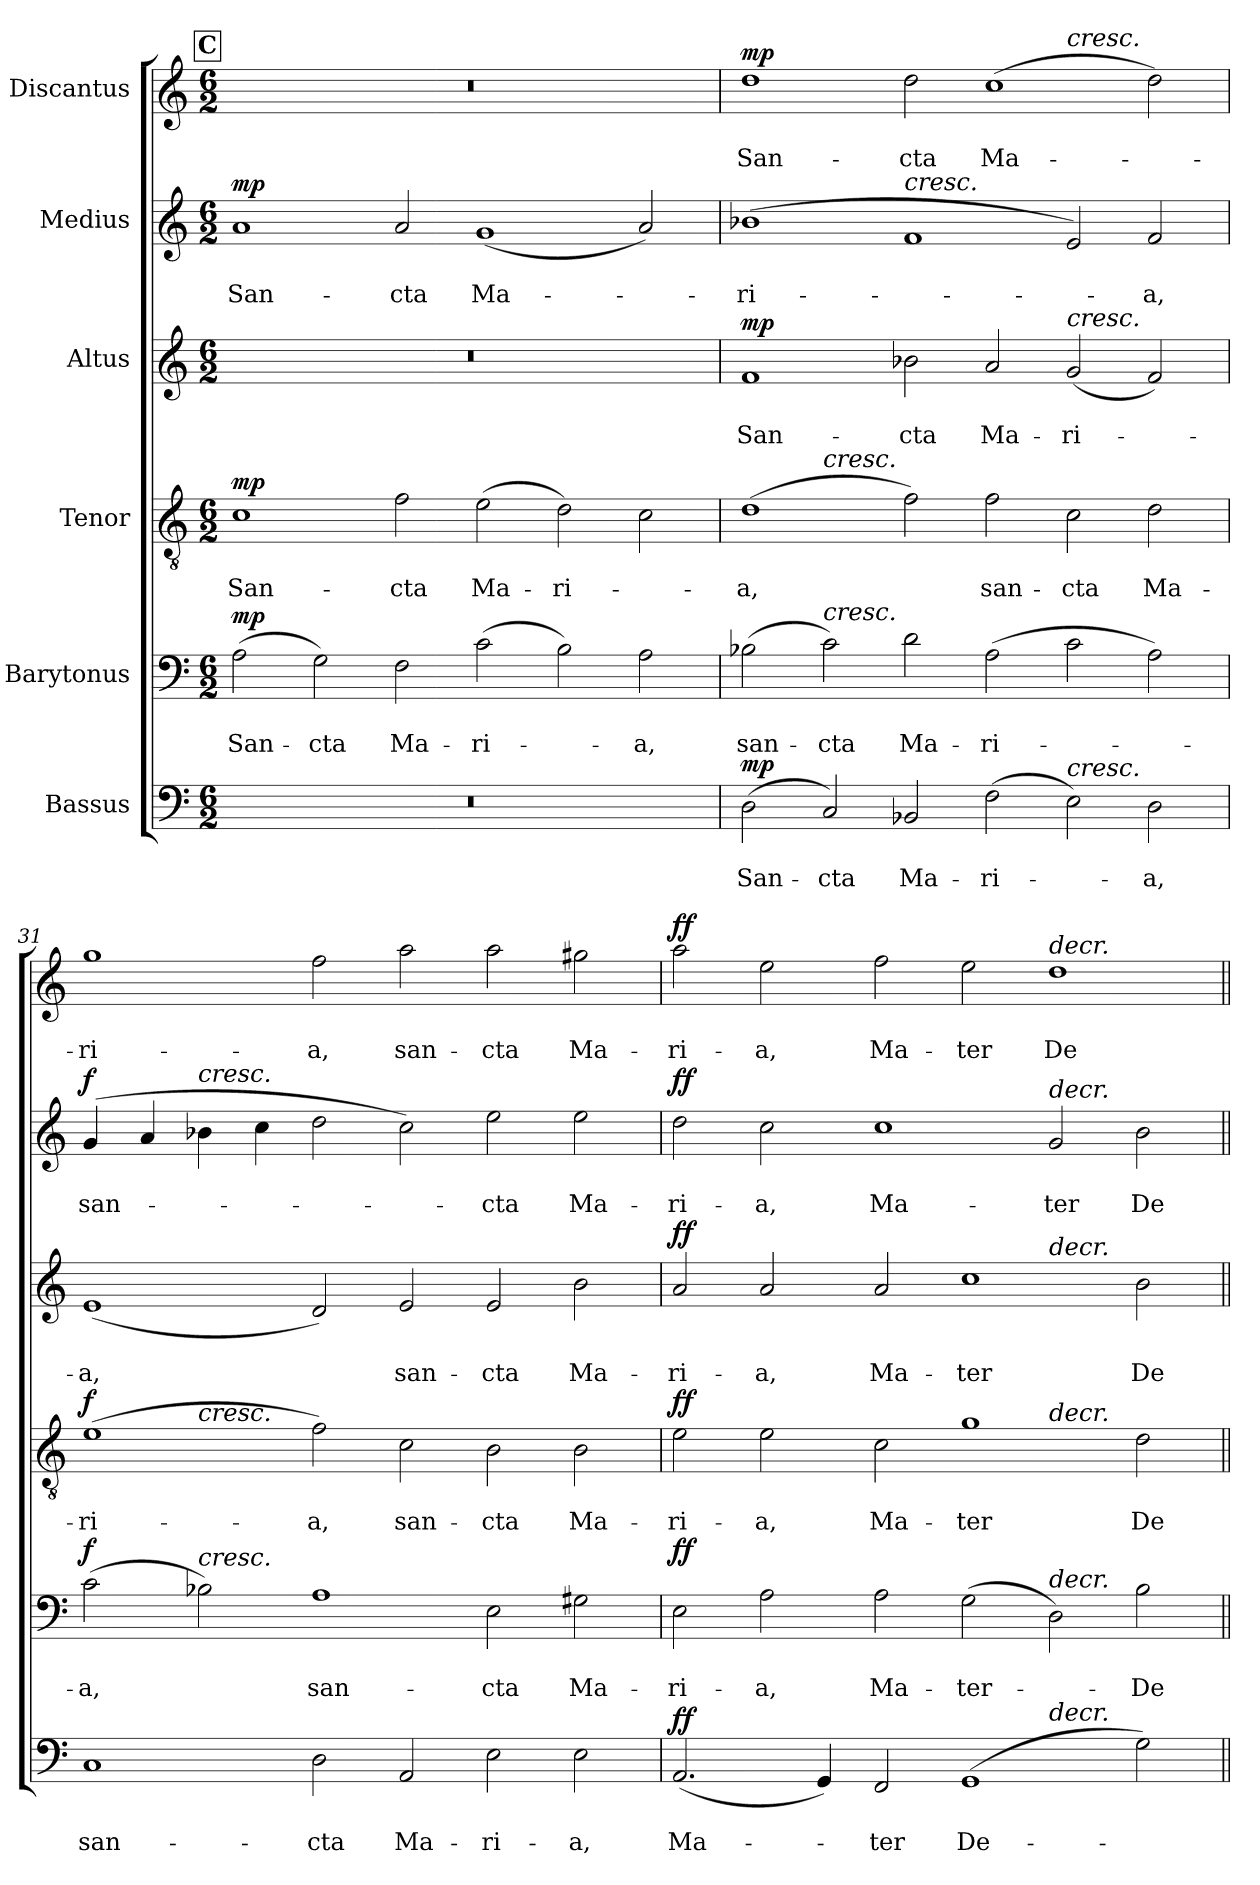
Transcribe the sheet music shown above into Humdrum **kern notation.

**kern	**text	**text	**dynam	**kern	**text	**text	**dynam	**kern	**text	**text	**dynam	**kern	**text	**text	**dynam	**kern	**text	**text	**dynam	**kern	**text	**text	**dynam
*part6	*part6	*part6	*part6	*part5	*part5	*part5	*part5	*part4	*part4	*part4	*part4	*part3	*part3	*part3	*part3	*part2	*part2	*part2	*part2	*part1	*part1	*part1	*part1
*staff6	*staff6	*staff6	*staff6	*staff5	*staff5	*staff5	*staff5	*staff4	*staff4	*staff4	*staff4	*staff3	*staff3	*staff3	*staff3	*staff2	*staff2	*staff2	*staff2	*staff1	*staff1	*staff1	*staff1
*I"Bassus	*	*	*	*I"Barytonus	*	*	*	*I"Tenor	*	*	*	*I"Altus	*	*	*	*I"Medius	*	*	*	*I"Discantus	*	*	*
!!LO:PB:g=z
*clefF4	*	*	*	*clefF4	*	*	*	*clefGv2	*	*	*	*clefG2	*	*	*	*clefG2	*	*	*	*clefG2	*	*	*
*k[]	*	*	*	*k[]	*	*	*	*k[]	*	*	*	*k[]	*	*	*	*k[]	*	*	*	*k[]	*	*	*
*C:	*	*	*	*C:	*	*	*	*C:	*	*	*	*C:	*	*	*	*C:	*	*	*	*C:	*	*	*
*M6/2	*	*	*	*M6/2	*	*	*	*M6/2	*	*	*	*M6/2	*	*	*	*M6/2	*	*	*	*M6/2	*	*	*
!!LO:REH:place=s1:a:B:fs=9.3:t=C
=29	=29	=29	=29	=29	=29	=29	=29	=29	=29	=29	=29	=29	=29	=29	=29	=29	=29	=29	=29	=29	=29	=29	=29
!	!	!	!	!	!	!LO:LY:b	!LO:DY:a	!	!	!LO:LY:b	!LO:DY:a	!	!	!	!	!	!	!LO:LY:b	!LO:DY:a	!	!	!	!
0.r	.	.	.	(>2A\	.	San-	mp	1c	.	San-	mp	0.r	.	.	.	1a	.	San-	mp	0.r	.	.	.
!	!	!	!	!	!	!LO:LY:b	!	!	!	!	!	!	!	!	!	!	!	!	!	!	!	!	!
.	.	.	.	2G\)	.	-cta	.	.	.	.	.	.	.	.	.	.	.	.	.	.	.	.	.
!	!	!	!	!	!	!LO:LY:b	!	!	!	!LO:LY:b	!	!	!	!	!	!	!	!LO:LY:b	!	!	!	!	!
.	.	.	.	2F\	.	Ma-	.	2f\	.	-cta	.	.	.	.	.	2a/	.	-cta	.	.	.	.	.
!	!	!	!	!	!	!LO:LY:b	!	!	!	!LO:LY:b	!	!	!	!	!	!	!	!LO:LY:b	!	!	!	!	!
.	.	.	.	(>2c\	.	-ri-	.	(>2e\	.	Ma-	.	.	.	.	.	(<1g	.	Ma-	.	.	.	.	.
!	!	!	!	!	!	!	!	!	!	!LO:LY:b	!	!	!	!	!	!	!	!	!	!	!	!	!
.	.	.	.	2B\)	.	.	.	2d\)	.	-ri-	.	.	.	.	.	.	.	.	.	.	.	.	.
!	!	!	!	!	!	!LO:LY:b	!	!	!	!	!	!	!	!	!	!	!	!	!	!	!	!	!
.	.	.	.	2A\	.	-a,	.	2c\	.	.	.	.	.	.	.	2a/)	.	.	.	.	.	.	.
=30	=30	=30	=30	=30	=30	=30	=30	=30	=30	=30	=30	=30	=30	=30	=30	=30	=30	=30	=30	=30	=30	=30	=30
!	!	!LO:LY:b	!LO:DY:a	!	!	!LO:LY:b	!	!	!	!LO:LY:b	!	!	!	!LO:LY:b	!LO:DY:a	!	!	!LO:LY:b	!	!	!	!LO:LY:b	!LO:DY:a
*	*	*	*	*	*	*	*	*^	*	*	*	*	*	*	*	*	*	*	*	*^	*	*	*
(>2D\	.	San-	mp	(>2B-X\	.	san-	.	(>1d	2ryy	.	-a,	.	1f	.	San-	mp	(>1b-X	.	-ri-	.	1dd	0ryy	.	San-	mp
!	!	!	!	!	!	!	!	!	!LO:TX:a:i:t=cresc.	!	!	!	!	!	!	!	!	!	!	!	!	!	!	!	!
!	!	!	!	!LO:TX:a:i:t=cresc.	!	!	!	!	!	!	!	!	!	!	!	!	!	!	!	!	!	!	!	!	!
!	!	!LO:LY:b	!	!	!	!LO:LY:b	!	!	!	!	!	!	!	!	!	!	!	!	!	!	!	!	!	!	!
2C/)	.	-cta	.	2c\)	.	-cta	.	.	1ryy	.	.	.	.	.	.	.	.	.	.	.	.	.	.	.	.
!	!	!	!	!	!	!	!	!	!	!	!	!	!	!	!	!	!LO:TX:a:i:t=cresc.	!	!	!	!	!	!	!	!
!	!	!LO:LY:b	!	!	!	!LO:LY:b	!	!	!	!	!	!	!	!	!LO:LY:b	!	!	!	!	!	!	!	!	!LO:LY:b	!
2BB-X/	.	Ma-	.	2d\	.	Ma-	.	2f\)	.	.	.	.	2b-X\	.	-cta	.	1f	.	.	.	2dd\	.	.	-cta	.
!	!	!LO:LY:b	!	!	!	!LO:LY:b	!	!	!	!	!LO:LY:b	!	!	!	!LO:LY:b	!	!	!	!	!	!	!	!	!LO:LY:b	!
(>2F\	.	-ri-	.	(>2A\	.	-ri-	.	2f\	1.ryy	.	san-	.	2a/	.	Ma-	.	.	.	.	.	(>1cc	.	.	Ma-	.
!	!	!	!	!	!	!	!	!	!	!	!	!	!	!	!	!	!	!	!	!	!	!LO:TX:a:i:t=cresc.	!	!	!
!	!	!	!	!	!	!	!	!	!	!	!	!	!LO:TX:a:i:t=cresc.	!	!	!	!	!	!	!	!	!	!	!	!
!LO:TX:a:i:t=cresc.	!	!	!	!	!	!	!	!	!	!	!	!	!	!	!	!	!	!	!	!	!	!	!	!	!
!	!	!	!	!	!	!	!	!	!	!	!LO:LY:b	!	!	!	!LO:LY:b	!	!	!	!	!	!	!	!	!	!
2E\)	.	.	.	2c\	.	.	.	2c\	.	.	-cta	.	(<2g/	.	-ri-	.	2e/)	.	.	.	.	1ryy	.	.	.
!	!	!LO:LY:b	!	!	!	!	!	!	!	!	!LO:LY:b	!	!	!	!	!	!	!	!LO:LY:b	!	!	!	!	!	!
2D\	.	-a,	.	2A\)	.	.	.	2d\	.	.	Ma-	.	2f/)	.	.	.	2f/	.	-a,	.	2dd\)	.	.	.	.
=31	=31	=31	=31	=31	=31	=31	=31	=31	=31	=31	=31	=31	=31	=31	=31	=31	=31	=31	=31	=31	=31	=31	=31	=31	=31
!	!	!LO:LY:b	!	!	!	!LO:LY:b	!LO:DY:a	!	!	!	!LO:LY:b	!LO:DY:a	!	!	!LO:LY:b	!	!	!	!LO:LY:b	!LO:DY:a	!	!	!	!LO:LY:b	!
*	*	*	*	*	*	*	*	*	*	*	*	*	*	*	*	*	*	*	*	*	*v	*v	*	*	*
1C	.	san-	.	(>2c\	.	-a,	f	(>1e	2ryy	.	-ri-	f	(<1e	.	-a,	.	(>4g/	.	san-	f	1gg	.	-ri-	.
.	.	.	.	.	.	.	.	.	.	.	.	.	.	.	.	.	4a/	.	.	.	.	.	.	.
!	!	!	!	!	!	!	!	!	!	!	!	!	!	!	!	!	!LO:TX:a:i:t=cresc.	!	!	!	!	!	!	!
!	!	!	!	!	!	!	!	!	!LO:TX:a:i:t=cresc.	!	!	!	!	!	!	!	!	!	!	!	!	!	!	!
!	!	!	!	!LO:TX:a:i:t=cresc.	!	!	!	!	!	!	!	!	!	!	!	!	!	!	!	!	!	!	!	!
.	.	.	.	2B-X\)	.	.	.	.	1ryy	.	.	.	.	.	.	.	4b-X\	.	.	.	.	.	.	.
.	.	.	.	.	.	.	.	.	.	.	.	.	.	.	.	.	4cc\	.	.	.	.	.	.	.
!	!	!LO:LY:b	!	!	!	!LO:LY:b	!	!	!	!	!LO:LY:b	!	!	!	!	!	!	!	!	!	!	!	!LO:LY:b	!
2D\	.	-cta	.	1A	.	san-	.	2f\)	.	.	-a,	.	2d/)	.	.	.	2dd\	.	.	.	2ff\	.	-a,	.
!	!	!LO:LY:b	!	!	!	!	!	!	!	!	!LO:LY:b	!	!	!	!LO:LY:b	!	!	!	!	!	!	!	!LO:LY:b	!
2AA/	.	Ma-	.	.	.	.	.	2c\	1.ryy	.	san-	.	2e/	.	san-	.	2cc\)	.	.	.	2aa\	.	san-	.
!	!	!LO:LY:b	!	!	!	!LO:LY:b	!	!	!	!	!LO:LY:b	!	!	!	!LO:LY:b	!	!	!	!LO:LY:b	!	!	!	!LO:LY:b	!
2E\	.	-ri-	.	2E\	.	-cta	.	2B\	.	.	-cta	.	2e/	.	-cta	.	2ee\	.	-cta	.	2aa\	.	-cta	.
!	!	!LO:LY:b	!	!	!	!LO:LY:b	!	!	!	!	!LO:LY:b	!	!	!	!LO:LY:b	!	!	!	!LO:LY:b	!	!	!	!LO:LY:b	!
2E\	.	-a,	.	2G#X\	.	Ma-	.	2B\	.	.	Ma-	.	2b\	.	Ma-	.	2ee\	.	Ma-	.	2gg#X\	.	Ma-	.
=32	=32	=32	=32	=32	=32	=32	=32	=32	=32	=32	=32	=32	=32	=32	=32	=32	=32	=32	=32	=32	=32	=32	=32	=32
!	!	!LO:LY:b	!LO:DY:a	!	!	!LO:LY:b	!LO:DY:a	!	!	!	!LO:LY:b	!LO:DY:a	!	!	!LO:LY:b	!LO:DY:a	!	!	!LO:LY:b	!LO:DY:a	!	!	!LO:LY:b	!LO:DY:a
*^	*	*	*	*	*	*	*	*	*	*	*	*	*^	*	*	*	*	*	*	*	*	*	*	*
(<2.AA/	0ryy	.	Ma-	ff	2E\	.	-ri-	ff	2e\	0ryy	.	-ri-	ff	2a/	0ryy	.	-ri-	ff	2dd\	.	-ri-	ff	2aa\	.	-ri-	ff
!	!	!	!	!	!	!	!LO:LY:b	!	!	!	!	!LO:LY:b	!	!	!	!	!LO:LY:b	!	!	!	!LO:LY:b	!	!	!	!LO:LY:b	!
.	.	.	.	.	2A\	.	-a,	.	2e\	.	.	-a,	.	2a/	.	.	-a,	.	2cc\	.	-a,	.	2ee\	.	-a,	.
4GG/)	.	.	.	.	.	.	.	.	.	.	.	.	.	.	.	.	.	.	.	.	.	.	.	.	.	.
!	!	!	!LO:LY:b	!	!	!	!LO:LY:b	!	!	!	!	!LO:LY:b	!	!	!	!	!LO:LY:b	!	!	!	!LO:LY:b	!	!	!	!LO:LY:b	!
2FF/	.	.	-ter	.	2A\	.	Ma-	.	2c\	.	.	Ma-	.	2a/	.	.	Ma-	.	1cc	.	Ma-	.	2ff\	.	Ma-	.
!	!	!	!LO:LY:b	!	!	!	!LO:LY:b	!	!	!	!	!LO:LY:b	!	!	!	!	!LO:LY:b	!	!	!	!	!	!	!	!LO:LY:b	!
(>1GG	.	.	De-	.	(>2G\	.	-ter-	.	1g	.	.	-ter	.	1cc	.	.	-ter	.	.	.	.	.	2ee\	.	-ter	.
!	!	!	!	!	!	!	!	!	!	!	!	!	!	!	!	!	!	!	!	!	!	!	!LO:TX:a:i:t=decr.	!	!	!
!	!	!	!	!	!	!	!	!	!	!	!	!	!	!	!	!	!	!	!LO:TX:a:i:t=decr.	!	!	!	!	!	!	!
!	!	!	!	!	!	!	!	!	!	!	!	!	!	!	!LO:TX:a:i:t=decr.	!	!	!	!	!	!	!	!	!	!	!
!	!	!	!	!	!	!	!	!	!	!LO:TX:a:i:t=decr.	!	!	!	!	!	!	!	!	!	!	!	!	!	!	!	!
!	!	!	!	!	!LO:TX:a:i:t=decr.	!	!	!	!	!	!	!	!	!	!	!	!	!	!	!	!	!	!	!	!	!
!	!LO:TX:a:i:t=decr.	!	!	!	!	!	!	!	!	!	!	!	!	!	!	!	!	!	!	!	!	!	!	!	!	!
!	!	!	!	!	!	!	!	!	!	!	!	!	!	!	!	!	!	!	!	!	!LO:LY:b	!	!	!	!LO:LY:b	!
.	1ryy	.	.	.	2D\)	.	.	.	.	1ryy	.	.	.	.	1ryy	.	.	.	2g/	.	-ter	.	1dd	.	De-	.
!	!	!	!	!	!	!	!LO:LY:b	!	!	!	!	!LO:LY:b	!	!	!	!	!LO:LY:b	!	!	!	!LO:LY:b	!	!	!	!	!
2G\)	.	.	.	.	2B\	.	-De-	.	2d\	.	.	De-	.	2b\	.	.	De-	.	2b\	.	De-	.	.	.	.	.
*	*	*	*	*	*	*	*	*	*v	*v	*	*	*	*	*	*	*	*	*	*	*	*	*	*	*	*
*v	*v	*	*	*	*	*	*	*	*	*	*	*	*v	*v	*	*	*	*	*	*	*	*	*	*	*
=||	=||	=||	=||	=||	=||	=||	=||	=||	=||	=||	=||	=||	=||	=||	=||	=||	=||	=||	=||	=||	=||	=||	=||
*-	*-	*-	*-	*-	*-	*-	*-	*-	*-	*-	*-	*-	*-	*-	*-	*-	*-	*-	*-	*-	*-	*-	*-
